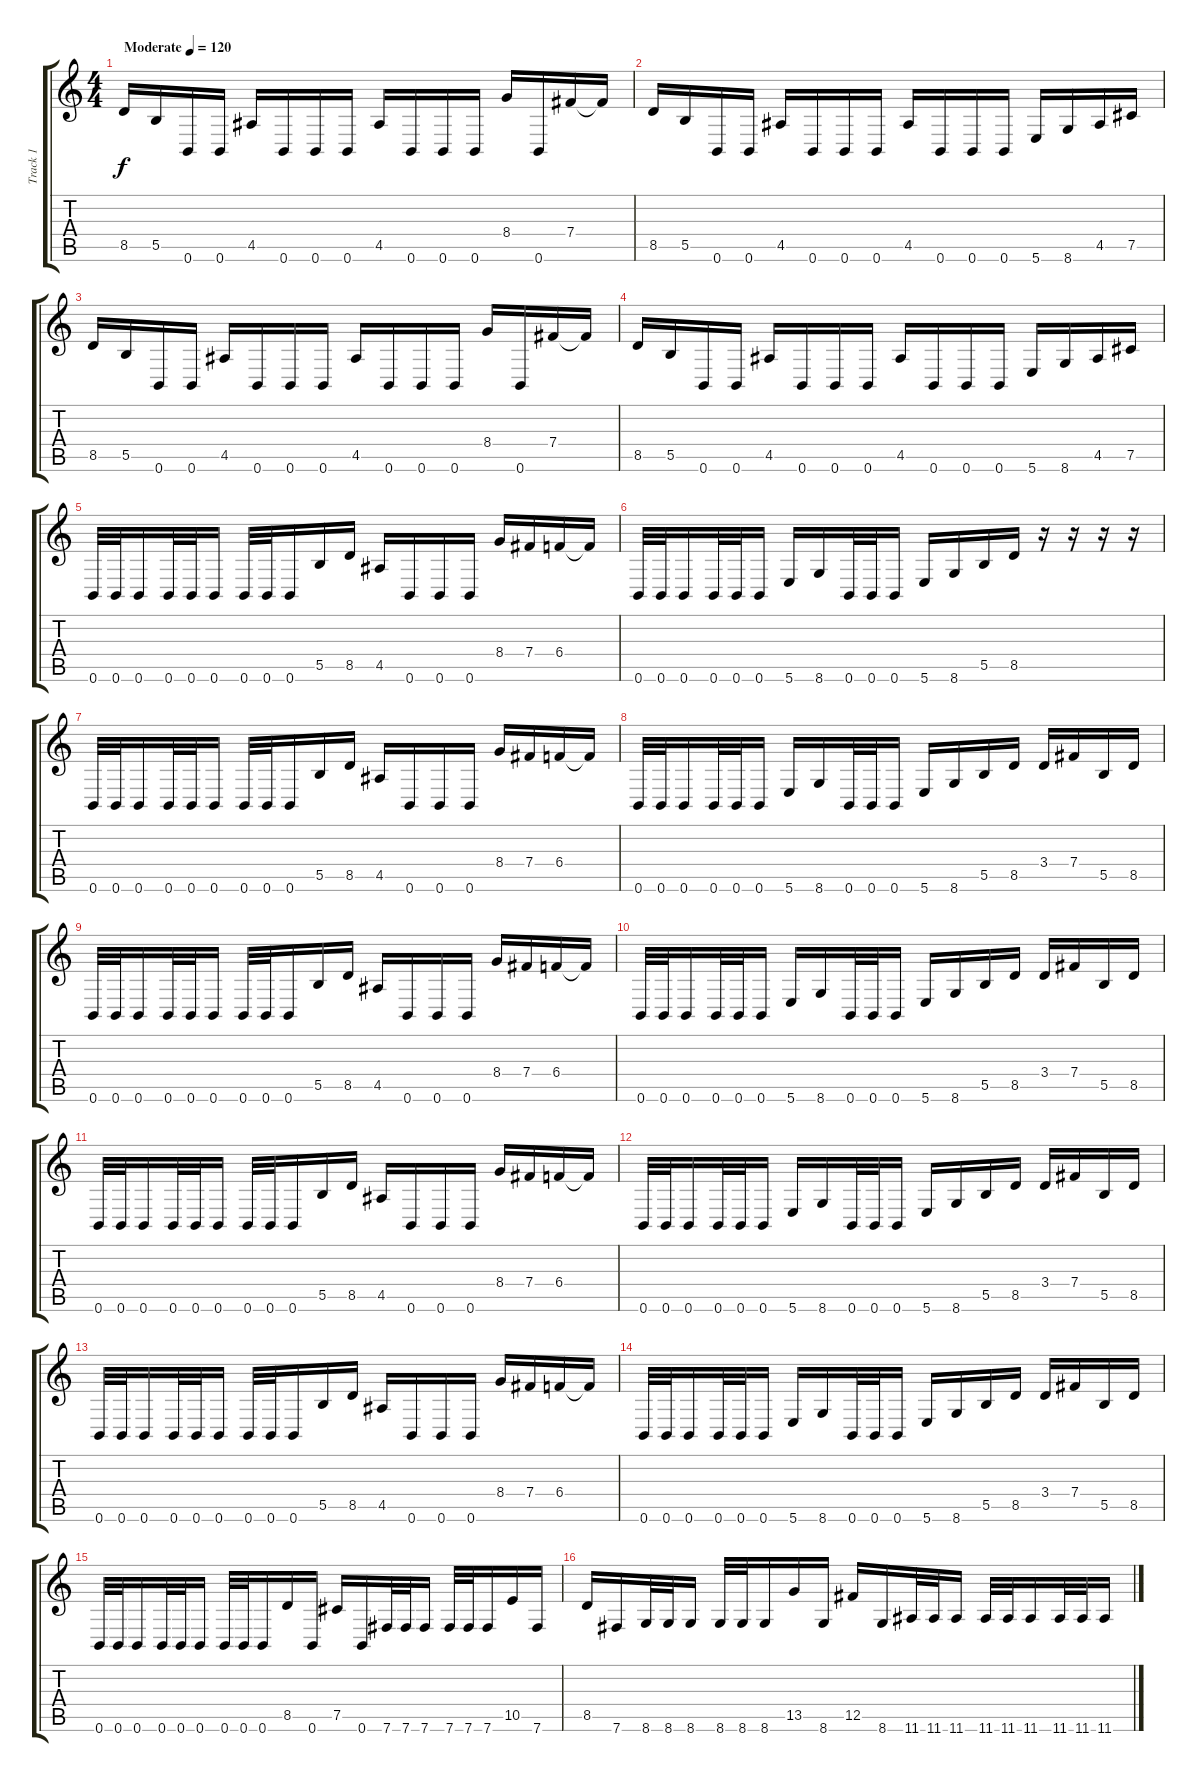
\track ("Track 1" "Track 1") {instrument distortionguitar}
\staff {score tabs}
\tuning (Db4 Ab3 E3 B2 Gb2 B1) {hide}
\ts (4 4)
\tempo (120 "Moderate")
\clef g2
\ks c
8.5.16{dy f instrument distortionguitar} 5.5.16 0.6.16 0.6.16 4.5.16 0.6.16 0.6.16 0.6.16 4.5.16 0.6.16 0.6.16 0.6.16 8.4.16 0.6.16 7.4.16 7.4{t}.16 |
8.5.16 5.5.16 0.6.16 0.6.16 4.5.16 0.6.16 0.6.16 0.6.16 4.5.16 0.6.16 0.6.16 0.6.16 5.6.16 8.6.16 4.5.16 7.5.16 |
8.5.16 5.5.16 0.6.16 0.6.16 4.5.16 0.6.16 0.6.16 0.6.16 4.5.16 0.6.16 0.6.16 0.6.16 8.4.16 0.6.16 7.4.16 7.4{t}.16 |
8.5.16 5.5.16 0.6.16 0.6.16 4.5.16 0.6.16 0.6.16 0.6.16 4.5.16 0.6.16 0.6.16 0.6.16 5.6.16 8.6.16 4.5.16 7.5.16 |
0.6.32 0.6.32 0.6.16 0.6.32 0.6.32 0.6.16 0.6.32 0.6.32 0.6.16 5.5.16 8.5.16 4.5.16 0.6.16 0.6.16 0.6.16 8.4.16 7.4.16 6.4.16 6.4{t}.16 |
0.6.32 0.6.32 0.6.16 0.6.32 0.6.32 0.6.16 5.6.16 8.6.16 0.6.32 0.6.32 0.6.16 5.6.16 8.6.16 5.5.16 8.5.16 r.16 r.16 r.16 r.16 |
0.6.32 0.6.32 0.6.16 0.6.32 0.6.32 0.6.16 0.6.32 0.6.32 0.6.16 5.5.16 8.5.16 4.5.16 0.6.16 0.6.16 0.6.16 8.4.16 7.4.16 6.4.16 6.4{t}.16 |
0.6.32 0.6.32 0.6.16 0.6.32 0.6.32 0.6.16 5.6.16 8.6.16 0.6.32 0.6.32 0.6.16 5.6.16 8.6.16 5.5.16 8.5.16 3.4.16 7.4.16 5.5.16 8.5.16 |
0.6.32 0.6.32 0.6.16 0.6.32 0.6.32 0.6.16 0.6.32 0.6.32 0.6.16 5.5.16 8.5.16 4.5.16 0.6.16 0.6.16 0.6.16 8.4.16 7.4.16 6.4.16 6.4{t}.16 |
0.6.32 0.6.32 0.6.16 0.6.32 0.6.32 0.6.16 5.6.16 8.6.16 0.6.32 0.6.32 0.6.16 5.6.16 8.6.16 5.5.16 8.5.16 3.4.16 7.4.16 5.5.16 8.5.16 |
0.6.32 0.6.32 0.6.16 0.6.32 0.6.32 0.6.16 0.6.32 0.6.32 0.6.16 5.5.16 8.5.16 4.5.16 0.6.16 0.6.16 0.6.16 8.4.16 7.4.16 6.4.16 6.4{t}.16 |
0.6.32 0.6.32 0.6.16 0.6.32 0.6.32 0.6.16 5.6.16 8.6.16 0.6.32 0.6.32 0.6.16 5.6.16 8.6.16 5.5.16 8.5.16 3.4.16 7.4.16 5.5.16 8.5.16 |
0.6.32 0.6.32 0.6.16 0.6.32 0.6.32 0.6.16 0.6.32 0.6.32 0.6.16 5.5.16 8.5.16 4.5.16 0.6.16 0.6.16 0.6.16 8.4.16 7.4.16 6.4.16 6.4{t}.16 |
0.6.32 0.6.32 0.6.16 0.6.32 0.6.32 0.6.16 5.6.16 8.6.16 0.6.32 0.6.32 0.6.16 5.6.16 8.6.16 5.5.16 8.5.16 3.4.16 7.4.16 5.5.16 8.5.16 |
0.6.32 0.6.32 0.6.16 0.6.32 0.6.32 0.6.16 0.6.32 0.6.32 0.6.16 8.5.16 0.6.16 7.5.16 0.6.16 7.6.32 7.6.32 7.6.16 7.6.32 7.6.32 7.6.16 10.5.16 7.6.16 |
8.5.16 7.6.16 8.6.32 8.6.32 8.6.16 8.6.32 8.6.32 8.6.16 13.5.16 8.6.16 12.5.16 8.6.16 11.6.32 11.6.32 11.6.16 11.6.32 11.6.32 11.6.16 11.6.32 11.6.32 11.6.16
